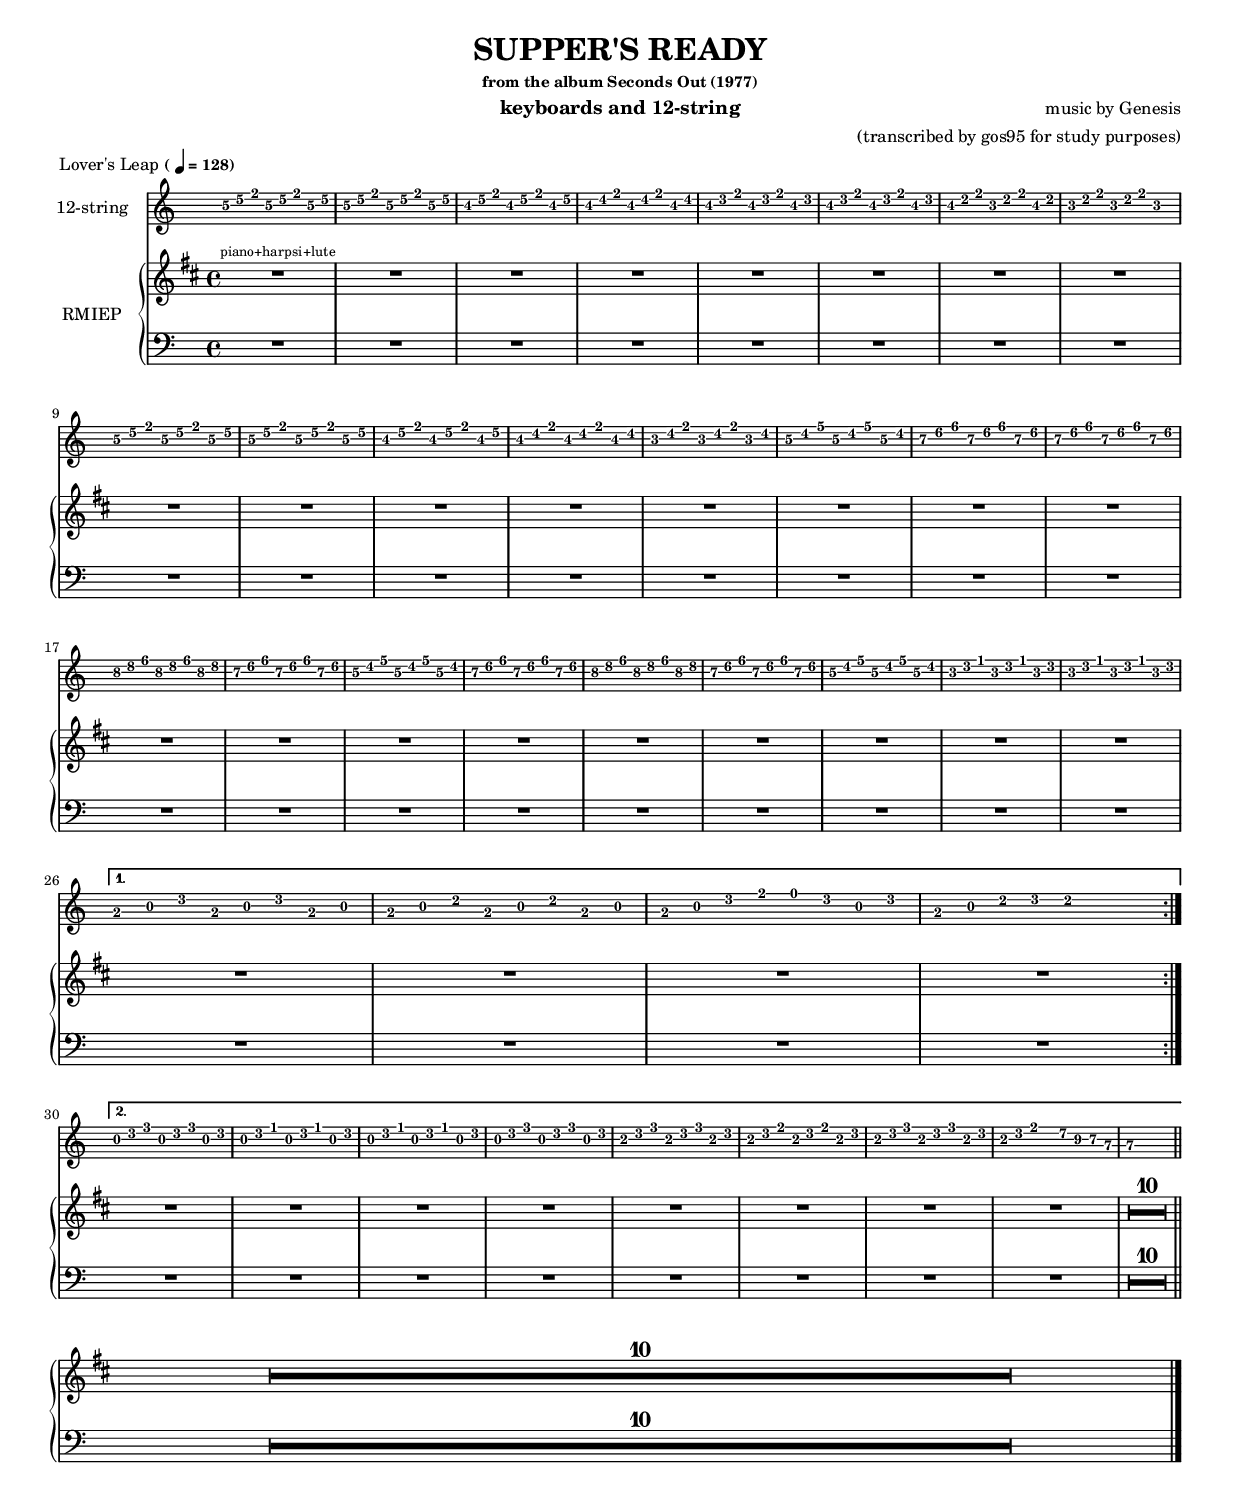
% ===========================================================================================================
% suppers-ready.ly
%  _____ _        ___            _       ___ _    _      ___   __ _____ _         ___                 _    
% |_   _| |_  ___| _ ) __ _ _ _ | |__ __/ __(_)__| |___ / _ \ / _|_   _| |_  ___ / __|___ _ _  ___ __(_)___
%   | | | ' \/ -_) _ \/ _` | ' \| / /(_-<__ \ / _` / -_) (_) |  _| | | | ' \/ -_) (_ / -_) ' \/ -_|_-< (_-<
%   |_| |_||_\___|___/\__,_|_||_|_\_\/__/___/_\__,_\___|\___/|_|   |_| |_||_\___|\___\___|_||_\___/__/_/__/
%                                                                                                          
% Copyright (c) 2018 Alessandro Fraschetti (mail: gos95@gommagomma.net)
%
% Permission is hereby granted, free of charge, to any person obtaining a copy
% of this software and associated documentation files (the "Software"), to deal
% in the Software without restriction, including without limitation the rights
% to use, copy, modify, merge, publish, distribute, sublicense, and/or sell
% copies of the Software, and to permit persons to whom the Software is
% furnished to do so, subject to the following conditions:
% 
% The above copyright notice and this permission notice shall be included in all
% copies or substantial portions of the Software.
% 
% THE SOFTWARE IS PROVIDED "AS IS", WITHOUT WARRANTY OF ANY KIND, EXPRESS OR
% IMPLIED, INCLUDING BUT NOT LIMITED TO THE WARRANTIES OF MERCHANTABILITY,
% FITNESS FOR A PARTICULAR PURPOSE AND NONINFRINGEMENT. IN NO EVENT SHALL THE
% AUTHORS OR COPYRIGHT HOLDERS BE LIABLE FOR ANY CLAIM, DAMAGES OR OTHER
% LIABILITY, WHETHER IN AN ACTION OF CONTRACT, TORT OR OTHERWISE, ARISING FROM,
% OUT OF OR IN CONNECTION WITH THE SOFTWARE OR THE USE OR OTHER DEALINGS IN THE
% SOFTWARE.
% ===========================================================================================================


\version "2.12.3"
#(ly:set-option 'delete-intermediate-files #t)
#(set-global-staff-size 15)


% ===========================================================================================================
% ------------------------------------------  S E C T I O N S  ----------------------------------------------
% ===========================================================================================================


% -----------------------------------------------------------------------------------------------------------
% PIECE-ONE : LOVER'S LEAP
% -----------------------------------------------------------------------------------------------------------
soloistTema = \relative c'' {
    r4  fis4~ \<
	\bar "||"
    fis2~ \! \pp
	fis2
	g2~
	g2
    fis2~
	fis2
	g2
	e2
	d4.	a8~
	a8 c4 a8~
	a8 a8 g4
	cis2~
	cis2~
	cis4	dis4
	cis4	dis4
	fis2~
	fis2
}
% ----------------------------------------------------------------------------
% RMI TEMA
% ----------------------------------------------------------------------------
rmiRightTema = \relative c' {
% \staccato
}
rmiLeftTema = \relative c {
}
% -----------------------------------------------------------------------------------------------------------
% PIECE-TWO : THE GUARANTEED ETERNAL SANCTUARY MAN
% -----------------------------------------------------------------------------------------------------------
% -----------------------------------------------------------------------------------------------------------
% PIECE-TREE : IKHNATON AND ITSACON...
% -----------------------------------------------------------------------------------------------------------
% -----------------------------------------------------------------------------------------------------------
% PIECE-FOUR : HOW DARE I BE SO VEAUTIFUL
% -----------------------------------------------------------------------------------------------------------
% -----------------------------------------------------------------------------------------------------------
% PIECE-FIVE : WILLOW FARM
% -----------------------------------------------------------------------------------------------------------
% -----------------------------------------------------------------------------------------------------------
% PIECE-SIX : APOCALYPSE IN 9/8
% -----------------------------------------------------------------------------------------------------------
% -----------------------------------------------------------------------------------------------------------
% PIECE-SEVEN : AS SURE AS EGGS IS EGGS
% -----------------------------------------------------------------------------------------------------------


% ===========================================================================================================
% --------------------------------------------  B U I L D  --------------------------------------------------
% ===========================================================================================================
piece-one-guitar = {
	\clef violin
	\key d \major
    \time 4/4

    \set Score.skipBars = ##t
	\override MultiMeasureRest #'expand-limit = 1

	\repeat volta 2 {
	\relative c' {
%	    \tabFullNotation
	    \set TabStaff.minimumFret = #3
        \set TabStaff.restrainOpenStrings = ##t
	    c8 ^\markup { \tiny { "12-string guitar" } }
	        e fis\1 c			e fis\1 c e
        c e fis\1 c				e fis\1 c e
		b e fis\1 b,			e fis\1 b, e
		b ees fis\1 b,			ees fis\1 b, ees

		b d fis\1 b,			d fis\1 b, d
		b d fis\1 b,			d fis\1 b, d
		b des\2 fis\1 bes,		des\2 fis\1 b, des\2
		bes des\2 fis\1 bes, 	des\2 fis\1 bes, r
		\break

	    c8 e fis\1 c			e fis\1 c e
        c e fis\1 c				e fis\1 c e
		b e fis\1 b,			e fis\1 b, e
		b ees fis\1 b,			ees fis\1 b, ees

		ais,\3 dis fis\1 ais,	dis\2 fis\1 ais, dis
		c\3 dis\2 a'\1 c,\3		dis\2 a' c, dis
		d\3 f\2 ais\1 d,\3		f\2 ais\1 d,\3 f\2
		d\3 f\2 ais\1 d,\3		f\2 ais\1 d,\3 f\2
		\break

		dis\3 g\2 ais\1 dis,\3	g\2 ais\1 dis,\3 g\2
		d\3 f\2 ais\1 d,\3		f\2 ais\1 d,\3 f\2
		c\3 dis\2 a'\1 c,\3		dis\2 a' c, dis
		d\3 f\2 ais\1 d,\3		f\2 ais\1 d,\3 f\2

		dis\3 g\2 ais\1 dis,\3	g\2 ais\1 dis,\3 g\2
		d\3 f\2 ais\1 d,\3		f\2 ais\1 d,\3 f\2
		c\3 dis\2 a'\1 c,\3		dis\2 a' c, dis
		ais\3 d\2 f\1 ais,\3	d\2 f\1 ais,\3 d\2
		ais\3 d\2 f\1 ais,\3	d\2 f\1 ais,\3 d\2
		\break
	}	
	} \alternative {
	  { 
	    e\4 g\3 d'\2 e\4			g\3 d'\2 e\4 g\3
		e\4 g\3 cis'\2 e\4			g\3 cis'\2 e\4 g\3
		e\4 g\3 d'\2 fis'\1			e'\1 d'\2 g\3 d'\2
		e\4 g\3 cis'\2 d'\2			cis'\2 r4.
		\break
	  }
	  {
	    g8\3 d'\2 g'\1 g\3			d'\2 g'\1 g\3 d'\2
		g\3 d'\2 f'\1 g\3			d'\2 f'\1 g\3 d'\2
		g\3 d'\2 f'\1 g\3			d'\2 f'\1 g\3 d'\2
		g\3 d'\2 g'\1 g\3			d'\2 g'\1 g\3 d'\2

		a\3 d'\2 g'\1 a\3			d'\2 g'\1 a\3 d'\2
		a\3 d'\2 fis'\1 a\3			d'\2 fis'\1 a\3 d'\2
		a\3 d'\2 g'\1 a\3			d'\2 g'\1 a\3 d'\2
		a\3 d'\2 fis'\1 r			fis'\2 e'\3 d'\3 a\4
		a\4 r2.
		\break
	  }
	}
	\bar "||"

}
piece-one-rmiep-right = {
	\clef violin
	\key d \major
    \time 4/4

    \set Score.skipBars = ##t
	\override MultiMeasureRest #'expand-limit = 1

	R1*47 ^\markup { \tiny { "piano+harpsi+lute" } }

	\bar "|."
}
piece-one-rmiep-left = {
	\clef bass
	\key c \major
    \time 4/4

    \set Score.skipBars = ##t
	\override MultiMeasureRest #'expand-limit = 1

	R1*47

	\bar "|."
}


% ===========================================================================================================
% ---------------------------------------------  B O O K  ---------------------------------------------------
% ===========================================================================================================
\book {
    \header {
        title       = \markup {\larger "SUPPER'S READY"}
        subtitle    = ""
        subsubtitle = "from the album Seconds Out (1977)"
        instrument  = "keyboards and 12-string"
        composer    = "music by Genesis"
        arranger    = "(transcribed by gos95 for study purposes)"
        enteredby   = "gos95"
        piece       = \markup { "Lover's Leap" \bold \smaller { (\note #"4"#1 = 128) } }
%		copyright   = "Copyright (c) 2018 Alessandro Fraschetti (mail: gos95@gommagomma.net)"
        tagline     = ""
    }

    \score {
    <<
        \new TabStaff = "12-string" \with { midiInstrument = #"acoustic guitar (steel)" \override StaffSymbol #'staff-space = #(magstep -2) }
        <<
            \set TabStaff.instrumentName = \markup { "12-string" }
            \piece-one-guitar
        >>
        \new PianoStaff = "RMIEP" \with {midiInstrument = #"acoustic guitar (nylon)" }
        <<
            \set PianoStaff.instrumentName = "RMIEP"
            \new Staff = upper \piece-one-rmiep-right
	        \new Staff = lower \piece-one-rmiep-left
        >>
    >>
    \layout { \context { \override VerticalAlignment #'forced-distance = #8 } }
    \midi { \context { \Score tempoWholesPerMinute = #(ly:make-moment 128 4) } }
    }
}
% ===========================================================================================================
